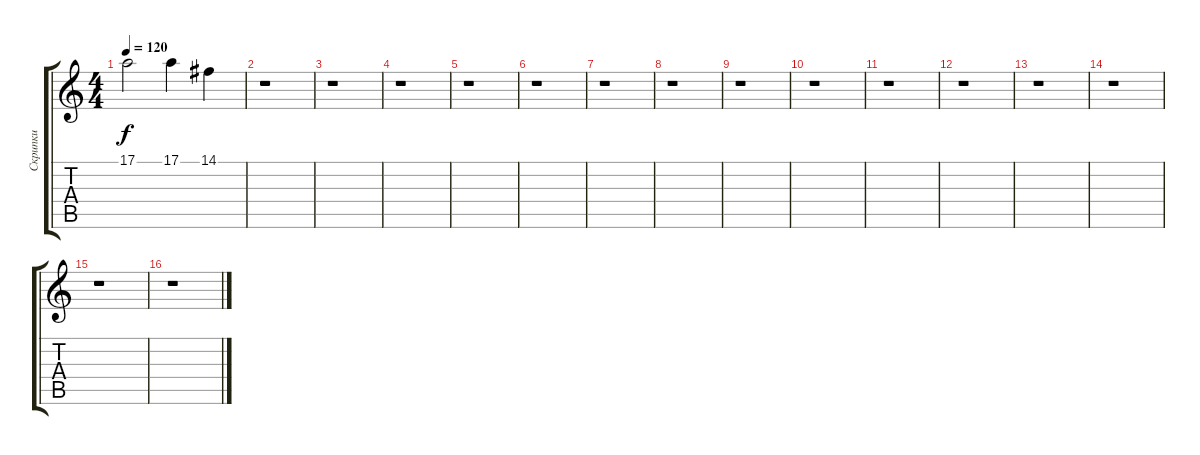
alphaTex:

\track ("Скрипки" "Скрипки") {instrument stringensemble2}
\staff {score tabs}
\tuning (E4 B3 G3 D3 A2 E2) {hide}
\ts (4 4)
\tempo 120
\clef g2
\ks c
17.1.2{dy f} 17.1.4 14.1.4 |
r.1 |
r.1 |
r.1 |
r.1 |
r.1 |
r.1 |
r.1 |
r.1 |
r.1 |
r.1 |
r.1 |
r.1 |
r.1 |
r.1 |
r.1
